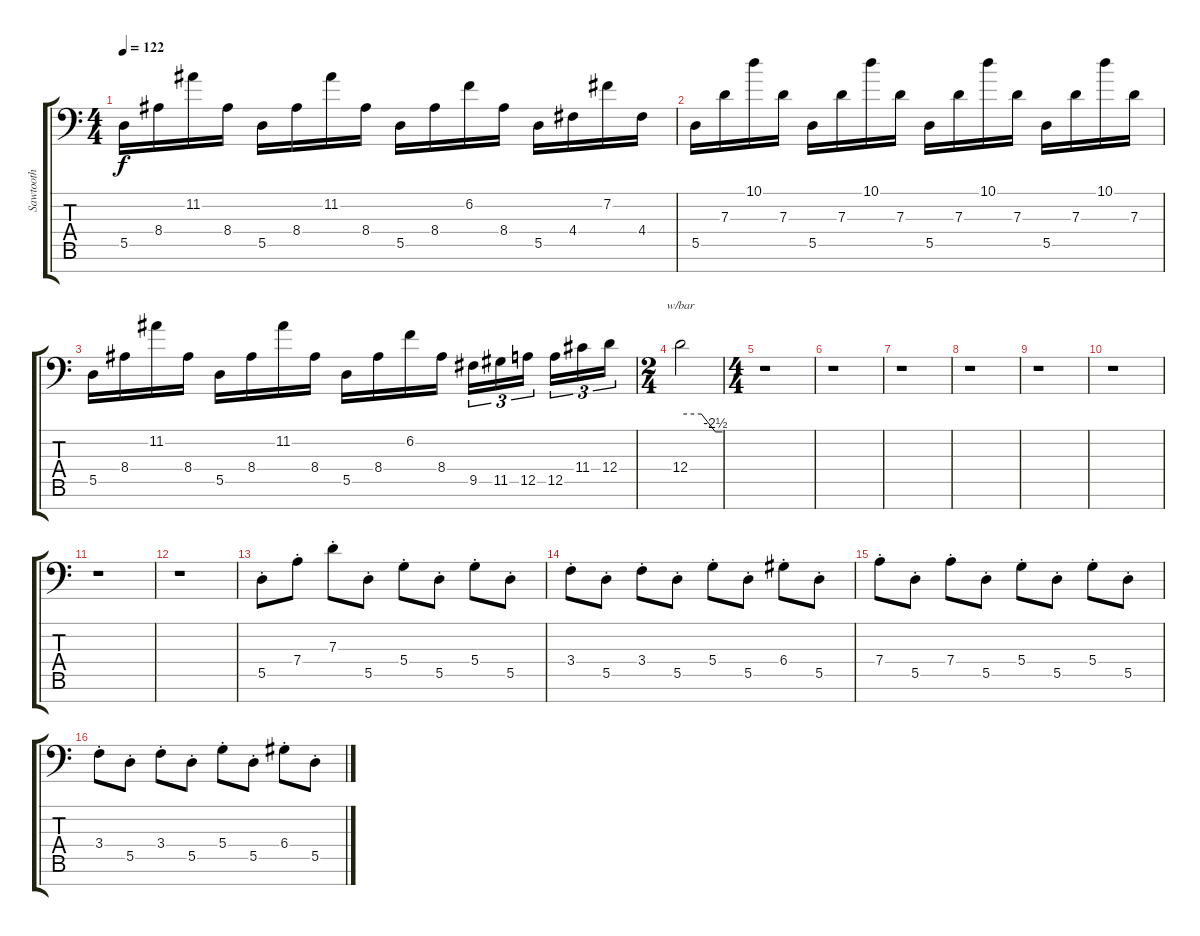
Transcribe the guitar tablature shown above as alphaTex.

\track ("Sawtooth" "Sawtooth") {instrument lead2sawtooth}
\staff {score tabs}
\tuning (E4 B3 G3 D3 A2 D2 D1) {hide}
\ts (4 4)
\tempo 122
\clef f4
\ks c
5.5.16{dy f} 8.4.16 11.2.16 8.4.16 5.5.16 8.4.16 11.2.16 8.4.16 5.5.16 8.4.16 6.2.16 8.4.16 5.5.16 4.4.16 7.2.16 4.4.16 |
5.5.16 7.3.16 10.1.16 7.3.16 5.5.16 7.3.16 10.1.16 7.3.16 5.5.16 7.3.16 10.1.16 7.3.16 5.5.16 7.3.16 10.1.16 7.3.16 |
5.5.16 8.4.16 11.2.16 8.4.16 5.5.16 8.4.16 11.2.16 8.4.16 5.5.16 8.4.16 6.2.16 8.4.16 9.5.16{tu (3 2)} 11.5.16{tu (3 2)} 12.5.16{tu (3 2) beam splitsecondary} 12.5.16{tu (3 2)} 11.4.16{tu (3 2)} 12.4.16{tu (3 2)} |
\ts (2 4)
12.4.2{tbe (custom default 0 0 30 0 50 -10 60 -10)} |
\ts (4 4)
r.1 |
r.1 |
r.1 |
r.1 |
r.1 |
r.1 |
r.1 |
r.1 |
5.5{st}.8 7.4{st}.8 7.3{st}.8 5.5{st}.8 5.4{st}.8 5.5{st}.8 5.4{st}.8 5.5{st}.8 |
3.4{st}.8 5.5{st}.8 3.4{st}.8 5.5{st}.8 5.4{st}.8 5.5{st}.8 6.4{st}.8 5.5{st}.8 |
7.4{st}.8 5.5{st}.8 7.4{st}.8 5.5{st}.8 5.4{st}.8 5.5{st}.8 5.4{st}.8 5.5{st}.8 |
3.4{st}.8 5.5{st}.8 3.4{st}.8 5.5{st}.8 5.4{st}.8 5.5{st}.8 6.4{st}.8 5.5{st}.8
